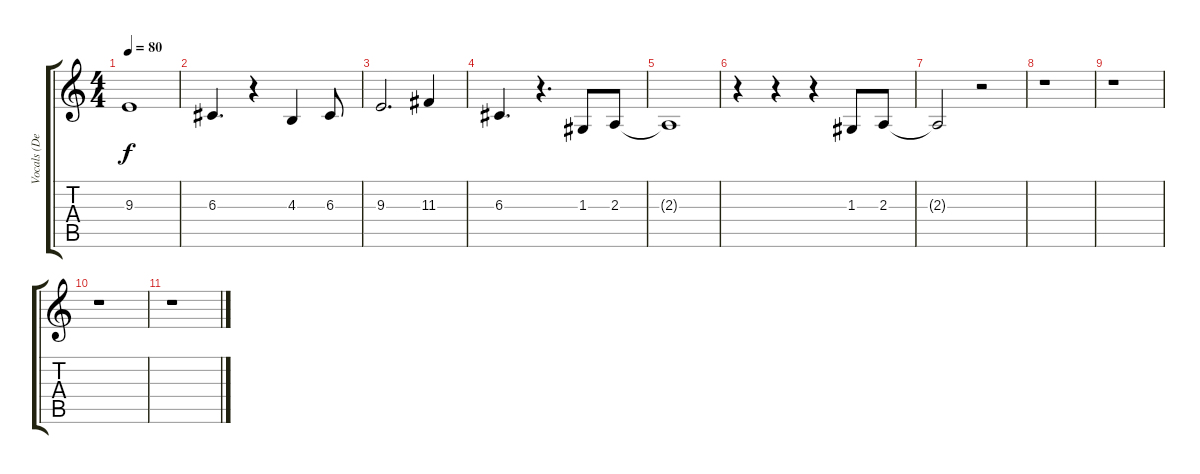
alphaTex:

\track ("Vocals (Devin Townsend)" "Vocals (De") {instrument trombone}
\staff {score tabs}
\tuning (E4 B3 G3 D3 A2 E2) {hide}
\ts (4 4)
\tempo 80
\clef g2
\ks c
9.3.1{dy f} |
6.3.4{d} r.4 4.3.4 6.3.8 |
9.3.2{d} 11.3.4 |
6.3.4{d} r.4{d} 1.3.8 2.3.8 |
2.3{t}.1 |
r.4 r.4 r.4 1.3.8 2.3.8 |
2.3{t}.2 r.2 |
r.1 |
r.1 |
r.1 |
r.1
